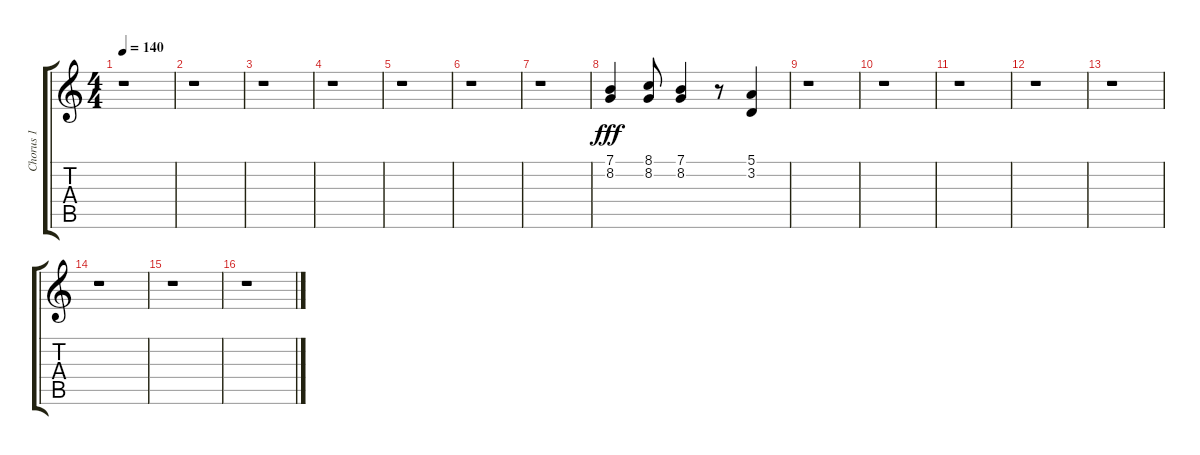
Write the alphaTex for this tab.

\track ("Chorus 1" "Chorus 1") {instrument choiraahs}
\staff {score tabs}
\tuning (E4 B3 G3 D3 A2 E2) {hide}
\ts (4 4)
\tempo 140
\clef g2
\ks c
r.1{dy f} |
r.1 |
r.1 |
r.1 |
r.1 |
r.1 |
r.1 |
(7.1 8.2).4{dy fff} (8.1 8.2).8 (7.1 8.2).4 r.8 (5.1 3.2).4 |
r.1 |
r.1 |
r.1 |
r.1 |
r.1 |
r.1 |
r.1 |
r.1
